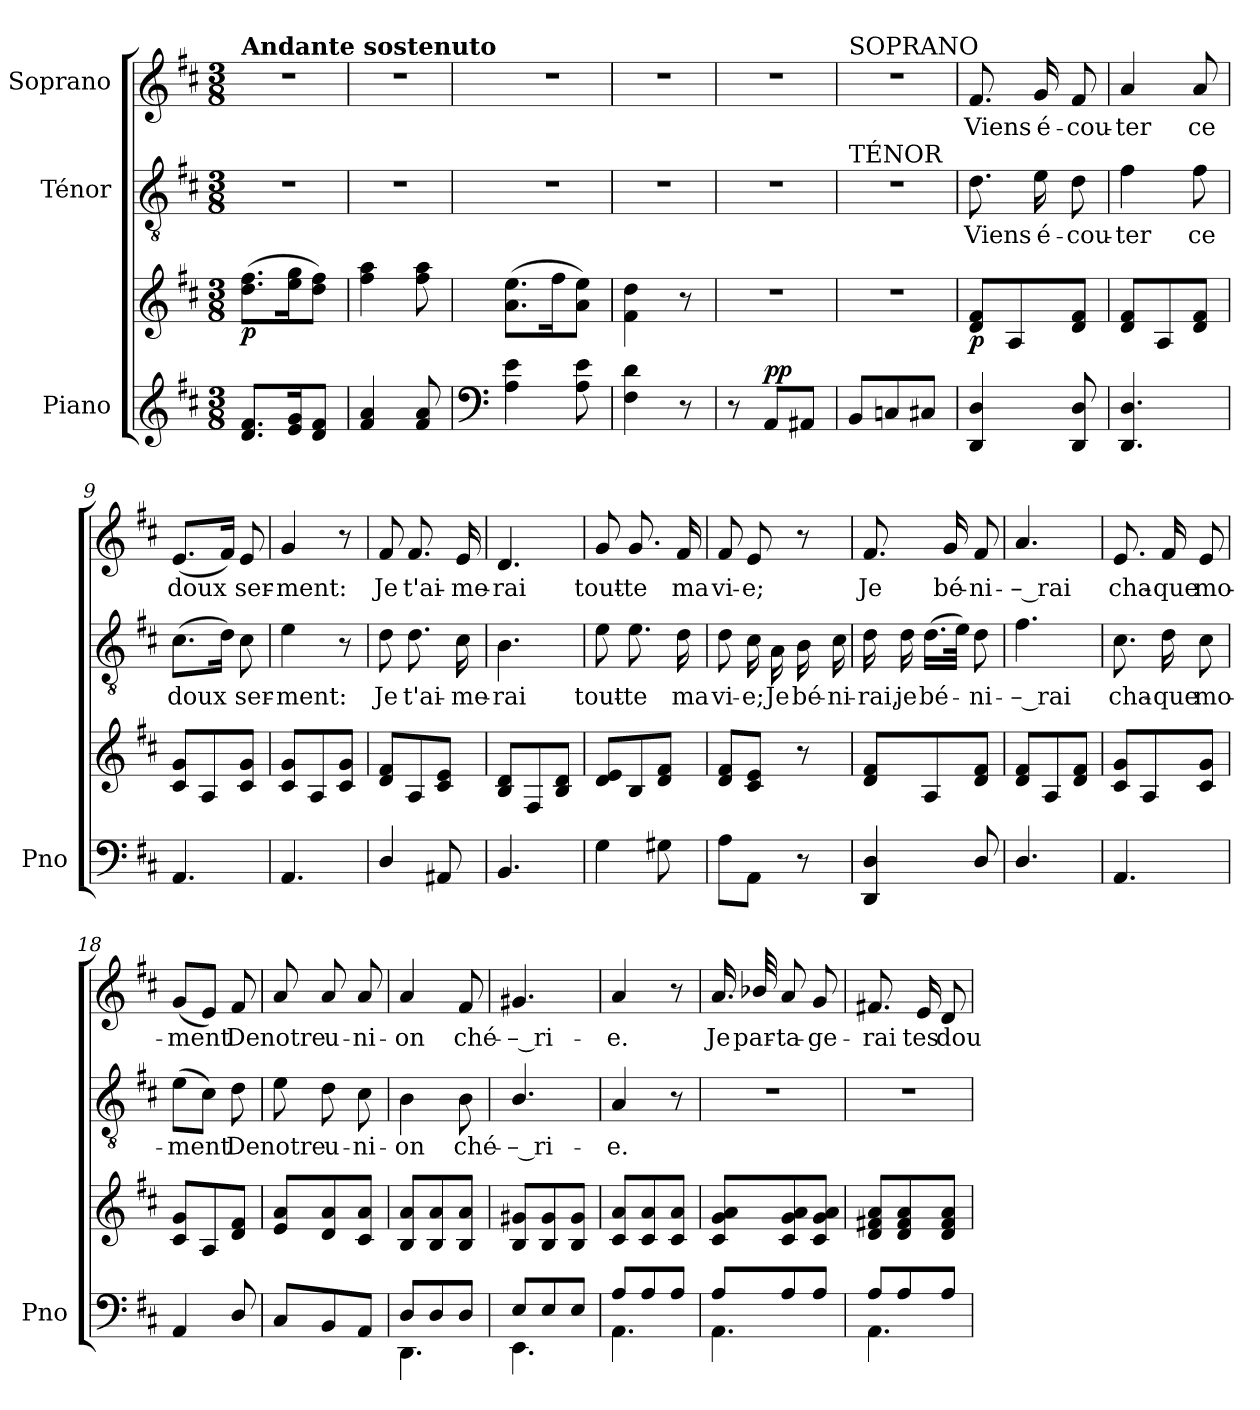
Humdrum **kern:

**kern	**kern	**dynam	**kern	**text	**kern	**text
*part3	*part3	*part3	*part2	*part2	*part1	*part1
*staff4	*staff3	*staff3/4	*staff2	*staff2	*staff1	*staff1
*I"Piano	*	*	*I"Ténor	*	*I"Soprano	*
*I'Pno	*	*	*	*	*	*
*clefG2	*clefG2	*	*clefGv2	*	*clefG2	*
*k[f#c#]	*k[f#c#]	*	*k[f#c#]	*	*k[f#c#]	*
*M3/8	*M3/8	*	*M3/8	*	*M3/8	*
=1	=1	=1	=1	=1	=1	=1
!	!	!	!	!	!LO:TX:a:B:t=Andante sostenuto	!
!	!	!LO:DY:b	!	!	!	!
8.d/ 8.f#/L	(>8.dd\ 8.ff#\L	p	4.r	.	4.r	.
16e/ 16g/K	16ee\ 16gg\K	.	.	.	.	.
8d/ 8f#/J	8dd\ 8ff#\J)	.	.	.	.	.
=2	=2	=2	=2	=2	=2	=2
4f#/ 4a/	4ff#\ 4aa\	.	4.r	.	4.r	.
8f#/ 8a/	8ff#\ 8aa\	.	.	.	.	.
=3	=3	=3	=3	=3	=3	=3
*clefF4	*	*	*	*	*	*
4A\ 4e\	(>8.a\ 8.ee\L	.	4.r	.	4.r	.
.	16ff#\K	.	.	.	.	.
8A\ 8e\	8a\ 8ee\J)	.	.	.	.	.
=4	=4	=4	=4	=4	=4	=4
4F#\ 4d\	4f#\ 4dd\	.	4.r	.	4.r	.
8r	8r	.	.	.	.	.
=5	=5	=5	=5	=5	=5	=5
8r	4.r	.	4.r	.	4.r	.
!	!	!LO:DY:a=2	!	!	!	!
8AA/L	.	pp	.	.	.	.
8AA#X/J	.	.	.	.	.	.
!!LO:LB:g=z
=6	=6	=6	=6	=6	=6	=6
!	!	!	!	!	!LO:TX:a:t=SOPRANO	!
!	!	!	!LO:TX:a:t=TÉNOR	!	!	!
8BB/L	4.r	.	4.r	.	4.r	.
8Cn/	.	.	.	.	.	.
8C#X/J	.	.	.	.	.	.
=7	=7	=7	=7	=7	=7	=7
!	!	!LO:DY:b	!	!LO:LY:b	!	!LO:LY:b
4DD/ 4D/	8d/ 8f#/L	p	8.d\	Viens	8.f#/	Viens
.	8A/	.	.	.	.	.
!	!	!	!	!LO:LY:b	!	!LO:LY:b
.	.	.	16e\	é-	16g/	é-
!	!	!	!	!LO:LY:b	!	!LO:LY:b
8DD/ 8D/	8d/ 8f#/J	.	8d\	-cou-	8f#/	-cou-
=8	=8	=8	=8	=8	=8	=8
!	!	!	!	!LO:LY:b	!	!LO:LY:b
4.DD/ 4.D/	8d/ 8f#/L	.	4f#\	-ter	4a/	-ter
.	8A/	.	.	.	.	.
!	!	!	!	!LO:LY:b	!	!LO:LY:b
.	8d/ 8f#/J	.	8f#\	ce	8a/	ce
=9	=9	=9	=9	=9	=9	=9
!	!	!	!	!LO:LY:b	!	!LO:LY:b
4.AA/	8c#/ 8g/L	.	(>8.c#\L	doux	(<8.e/L	doux
.	8A/	.	.	.	.	.
.	.	.	16d\Jk)	.	16f#/Jk)	.
!	!	!	!	!LO:LY:b	!	!LO:LY:b
.	8c#/ 8g/J	.	8c#\	ser-	8e/	ser-
=10	=10	=10	=10	=10	=10	=10
!	!	!	!	!LO:LY:b	!	!LO:LY:b
4.AA/	8c#/ 8g/L	.	4e\	-ment:	4g/	-ment:
.	8A/	.	.	.	.	.
.	8c#/ 8g/J	.	8r	.	8r	.
!!LO:LB:g=z
=11	=11	=11	=11	=11	=11	=11
!	!	!	!	!LO:LY:b	!	!LO:LY:b
4D/	8d/ 8f#/L	.	8d\	Je	8f#/	Je
!	!	!	!	!LO:LY:b	!	!LO:LY:b
.	8A/	.	8.d\	t'ai-	8.f#/	t'ai-
8AA#X/	8c#/ 8e/J	.	.	.	.	.
!	!	!	!	!LO:LY:b	!	!LO:LY:b
.	.	.	16c#\	-me-	16e/	-me-
=12	=12	=12	=12	=12	=12	=12
!	!	!	!	!LO:LY:b	!	!LO:LY:b
4.BB/	8B/ 8d/L	.	4.B\	-rai	4.d/	-rai
.	8F#/	.	.	.	.	.
.	8B/ 8d/J	.	.	.	.	.
=13	=13	=13	=13	=13	=13	=13
!	!	!	!	!LO:LY:b	!	!LO:LY:b
4G\	8d/ 8e/L	.	8e\	tout-	8g/	tout-
!	!	!	!	!LO:LY:b	!	!LO:LY:b
.	8B/	.	8.e\	-te	8.g/	-te
8G#X\	8d/ 8f#/J	.	.	.	.	.
!	!	!	!	!LO:LY:b	!	!LO:LY:b
.	.	.	16d\	ma	16f#/	ma
=14	=14	=14	=14	=14	=14	=14
!	!	!	!	!LO:LY:b	!	!LO:LY:b
8A\L	8d/ 8f#/L	.	8d\	vi-	8f#/	vi-
!	!	!	!	!LO:LY:b	!	!LO:LY:b
8AA\J	8c#/ 8e/J	.	16c#\	-e;	8e/	-e;
!	!	!	!	!LO:LY:b	!	!
.	.	.	16A\	Je	.	.
!	!	!	!	!LO:LY:b	!	!
8r	8r	.	16B\	bé-	8r	.
!	!	!	!	!LO:LY:b	!	!
.	.	.	16c#\	-ni-	.	.
=15	=15	=15	=15	=15	=15	=15
!	!	!	!	!LO:LY:b	!	!LO:LY:b
4DD/ 4D/	8d/ 8f#/L	.	16d\	-rai,	8.f#/	Je
!	!	!	!	!LO:LY:b	!	!
.	.	.	16d\	je	.	.
!	!	!	!	!LO:LY:b	!	!
.	8A/	.	(>16.d\LL	bé-	.	.
!	!	!	!	!	!	!LO:LY:b
.	.	.	.	.	16g/	bé-
.	.	.	32e\JJk)	.	.	.
!	!	!	!	!LO:LY:b	!	!LO:LY:b
8D/	8d/ 8f#/J	.	8d\	-ni-	8f#/	-ni-
!!LO:PB:g=z
=16	=16	=16	=16	=16	=16	=16
!	!	!	!	!LO:LY:b	!	!LO:LY:b
4.D/	8d/ 8f#/L	.	4.f#\	-– rai	4.a/	-– rai
.	8A/	.	.	.	.	.
.	8d/ 8f#/J	.	.	.	.	.
=17	=17	=17	=17	=17	=17	=17
!	!	!	!	!LO:LY:b	!	!LO:LY:b
4.AA/	8c#/ 8g/L	.	8.c#\	cha-	8.e/	cha-
.	8A/	.	.	.	.	.
!	!	!	!	!LO:LY:b	!	!LO:LY:b
.	.	.	16d\	-que	16f#/	-que
!	!	!	!	!LO:LY:b	!	!LO:LY:b
.	8c#/ 8g/J	.	8c#\	mo-	8e/	mo-
=18	=18	=18	=18	=18	=18	=18
!	!	!	!	!LO:LY:b	!	!LO:LY:b
4AA/	8c#/ 8g/L	.	(>8e\L	-ment	(<8g/L	-ment
.	8A/	.	8c#\J)	.	8e/J)	.
!	!	!	!	!LO:LY:b	!	!LO:LY:b
8D/	8d/ 8f#/J	.	8d\	De	8f#/	De
=19	=19	=19	=19	=19	=19	=19
!	!	!	!	!LO:LY:b	!	!LO:LY:b
8C#/L	8e/ 8a/L	.	8e\	notre	8a/	notre
!	!	!	!	!LO:LY:b	!	!LO:LY:b
8BB/	8d/ 8a/	.	8d\	u-	8a/	u-
!	!	!	!	!LO:LY:b	!	!LO:LY:b
8AA/J	8c#/ 8a/J	.	8c#\	-ni-	8a/	-ni-
=20	=20	=20	=20	=20	=20	=20
*^	*	*	*	*	*	*
!	!	!	!	!	!LO:LY:b	!	!LO:LY:b
8D/L	4.DD\	8B/ 8a/L	.	4B\	-on	4a/	-on
8D/	.	8B/ 8a/	.	.	.	.	.
!	!	!	!	!	!LO:LY:b	!	!LO:LY:b
8D/J	.	8B/ 8a/J	.	8B\	ché-	8f#/	ché-
!!LO:LB:g=z
=21	=21	=21	=21	=21	=21	=21	=21
!	!	!	!	!	!LO:LY:b	!	!LO:LY:b
8E/L	4.EE\	8B/ 8g#X/L	.	4.B/	-– ri-	4.g#X/	-– ri-
8E/	.	8B/ 8g#/	.	.	.	.	.
8E/J	.	8B/ 8g#/J	.	.	.	.	.
=22	=22	=22	=22	=22	=22	=22	=22
!	!	!	!	!	!LO:LY:b	!	!LO:LY:b
8A/L	4.AA\	8c#/ 8a/L	.	4A/	-e.	4a/	-e.
8A/	.	8c#/ 8a/	.	.	.	.	.
8A/J	.	8c#/ 8a/J	.	8r	.	8r	.
=23	=23	=23	=23	=23	=23	=23	=23
!	!	!	!	!	!	!	!LO:LY:b
8A/L	4.AA\	8c#/ 8g/ 8a/L	.	4.r	.	16.a/	Je
!	!	!	!	!	!	!	!LO:LY:b
.	.	.	.	.	.	32b-X/	par-
!	!	!	!	!	!	!	!LO:LY:b
8A/	.	8c#/ 8g/ 8a/	.	.	.	8a/	-ta-
!	!	!	!	!	!	!	!LO:LY:b
8A/J	.	8c#/ 8g/ 8a/J	.	.	.	8g/	-ge-
=24	=24	=24	=24	=24	=24	=24	=24
!	!	!	!	!	!	!	!LO:LY:b
8A/L	4.AA\	8d/ 8f#X/ 8a/L	.	4.r	.	8.f#X/	-rai
8A/	.	8d/ 8f#/ 8a/	.	.	.	.	.
!	!	!	!	!	!	!	!LO:LY:b
.	.	.	.	.	.	16e/	tes
!	!	!	!	!	!	!	!LO:LY:b
8A/J	.	8d/ 8f#/ 8a/J	.	.	.	8d/	dou-
*v	*v	*	*	*	*	*	*
=	=	=	=	=	=	=
*-	*-	*-	*-	*-	*-	*-
